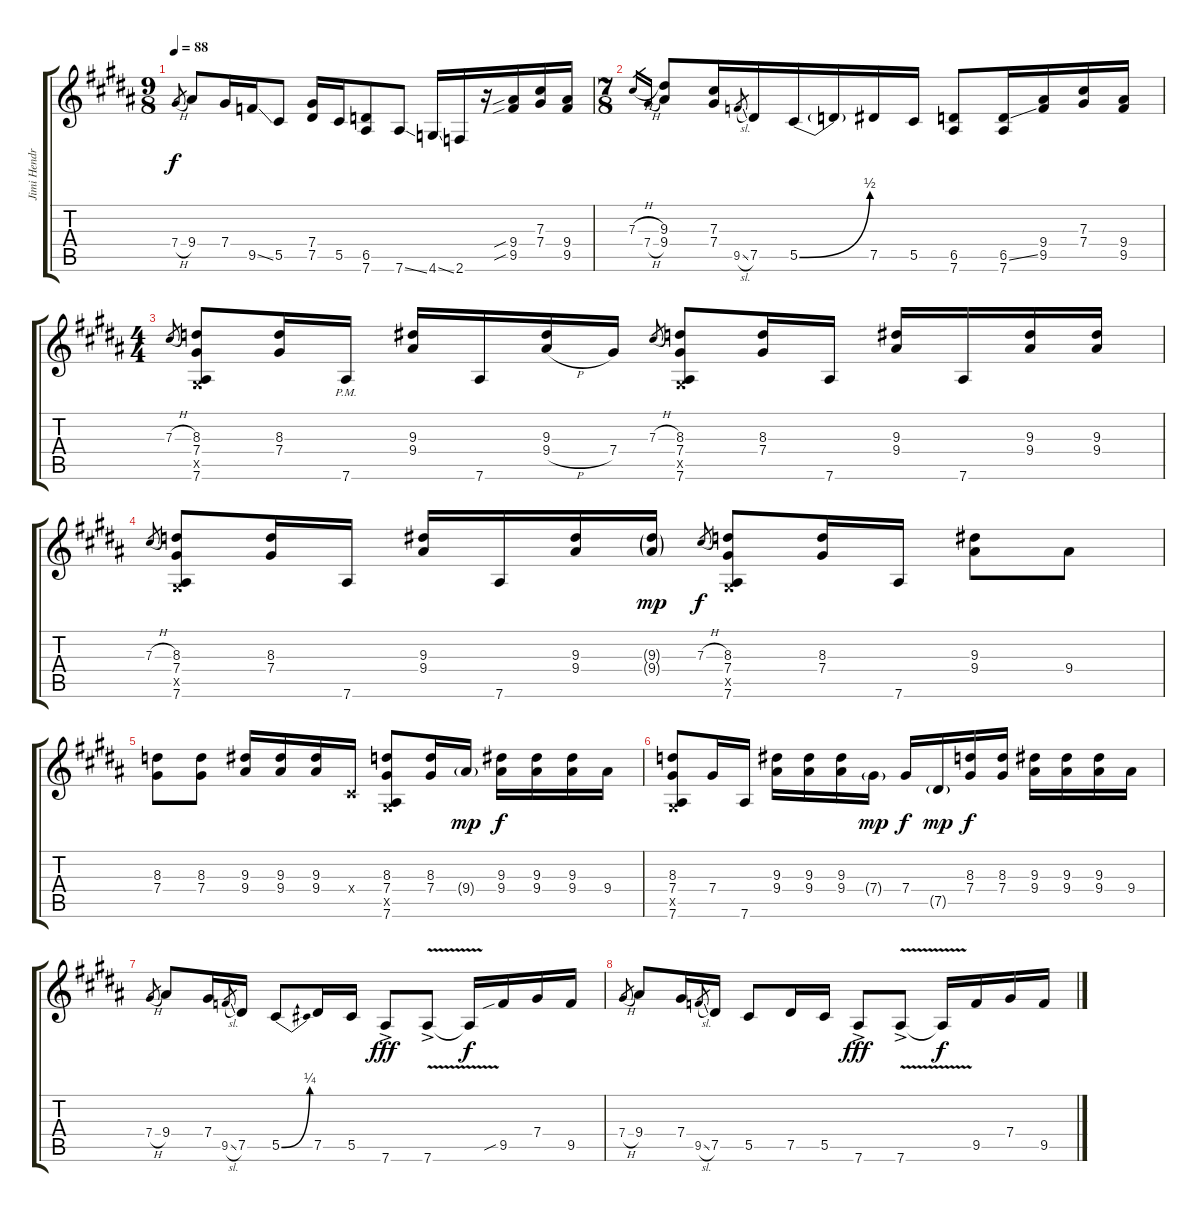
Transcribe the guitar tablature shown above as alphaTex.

\track ("Jimi Hendrix" "Jimi Hendr") {instrument overdrivenguitar}
\staff {score tabs}
\tuning (Eb4 Bb3 Gb3 Db3 Ab2 Eb2) {hide}
\ts (9 8)
\tempo 88
\clef g2
\ks b
7.4{h}.8{gr dy f} 9.4.8 7.4.16 9.5{ss}.16 5.5.8 (7.4 7.5).16 5.5.16 (6.5 7.6).8 7.6{ss}.8 4.6{ss}.16 2.6.16 r.16 (9.4{sib} 9.5{sib}).16 (7.3 7.4).16 (9.4 9.5).16 |
\ts (7 8)
7.3{h}.16{gr} 7.4{h}.16{gr} (9.3 9.4).8 (7.3 7.4).16 9.5{sl}.8{gr} 7.5.16 5.5{be (bend 0 0 60 2)}.16 5.5{t}.16 7.5.16 5.5.16 (6.5 7.6).8 (6.5{ss} 7.6).16 (9.4 9.5).16 (7.3 7.4).16 (9.4 9.5).16 |
\ts (4 4)
7.3{h}.8{gr} (8.3 7.4 0.5{x} 7.6).8 (8.3 7.4).16 7.6{pm}.16 (9.3 9.4).16 7.6.16 (9.3 9.4{h}).16 7.4.16 7.3{h}.8{gr} (8.3 7.4 0.5{x} 7.6).8 (8.3 7.4).16 7.6.16 (9.3 9.4).16 7.6.16 (9.3 9.4).16 (9.3 9.4).16 |
7.3{h}.8{gr} (8.3 7.4 0.5{x} 7.6).8 (8.3 7.4).16 7.6.16 (9.3 9.4).16 7.6.16 (9.3 9.4).16 (9.3{g} 9.4{g}).16{dy mp} 7.3{h}.8{gr dy f} (8.3 7.4 0.5{x} 7.6).8 (8.3 7.4).16 7.6.16 (9.3 9.4).8 9.4.8 |
(8.3 7.4).8 (8.3 7.4).8 (9.3 9.4).16 (9.3 9.4).16 (9.3 9.4).16 0.4{x}.16 (8.3 7.4 0.5{x} 7.6).8 (8.3 7.4).16 9.4{g}.16{dy mp} (9.3 9.4).16{dy f} (9.3 9.4).16 (9.3 9.4).16 9.4.16 |
(8.3 7.4 0.5{x} 7.6).8 7.4.16 7.6.16 (9.3 9.4).16 (9.3 9.4).16 (9.3 9.4).16 7.4{g}.16{dy mp} 7.4.16{dy f} 7.5{g}.16{dy mp} (8.3 7.4).16{dy f} (8.3 7.4).16 (9.3 9.4).16 (9.3 9.4).16 (9.3 9.4).16 9.4.16 |
7.4{h}.8{gr} 9.4.8 7.4.16 9.5{sl}.8{gr} 7.5.16 5.5{be (bend 0 0 60 1)}.8 7.5.16 5.5.16 7.6{ac}.8{dy fff} 7.6{v ac}.8 7.6{t}.16{dy f} 9.5{sib}.16 7.4.16 9.5.16 |
7.4{h}.8{gr} 9.4.8 7.4.16 9.5{sl}.8{gr} 7.5.16 5.5.8 7.5.16 5.5.16 7.6{ac}.8{dy fff} 7.6{v ac}.8 7.6{t}.16{dy f} 9.5.16 7.4.16 9.5.16
